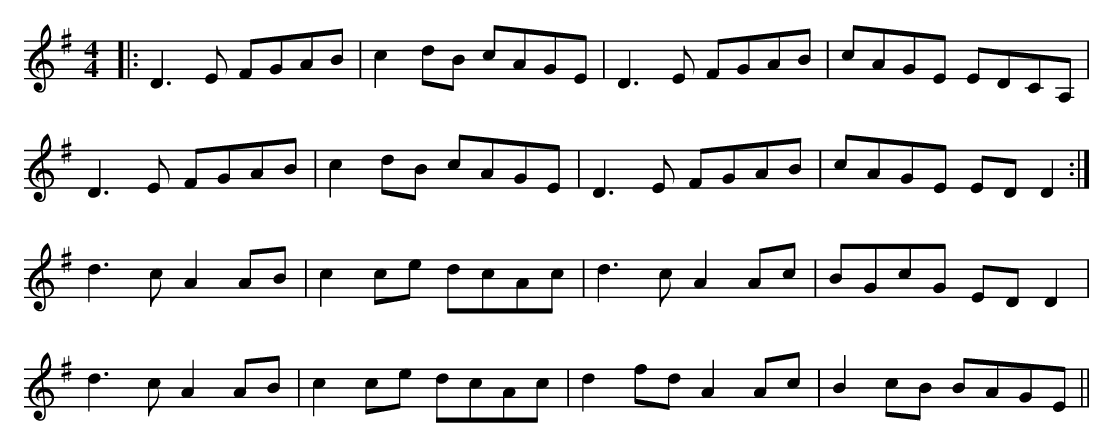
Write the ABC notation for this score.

X:1
M:4/4
K:Dmix
|:D3E FGAB|c2dB cAGE|D3E FGAB|cAGE EDCA,|
D3E FGAB|c2dB cAGE|D3E FGAB|cAGE EDD2:|
d3c A2AB|c2ce dcAc|d3c A2Ac|BGcG EDD2|
d3c A2AB|c2ce dcAc|d2fd A2Ac|B2cB BAGE||
